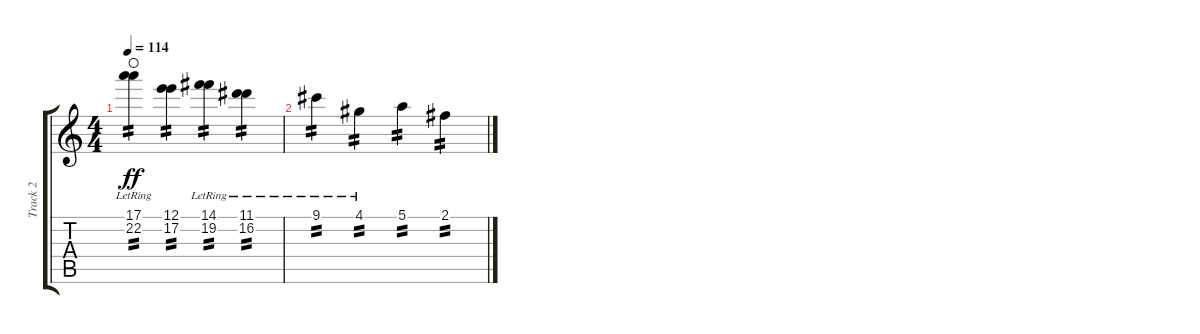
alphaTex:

\track ("Track 2" "Track 2") {instrument synthbass1}
\staff {score tabs}
\tuning (E4 B3 G3 D3 A2 E2) {hide}
\ts (4 4)
\tempo 114
\clef g2
\ks c
(17.1{lr} 22.2).4{tp 2 dy ff waho} (12.1 17.2).4{tp 2} (14.1{lr} 19.2).4{tp 2} (11.1{lr} 16.2).4{tp 2} |
9.1{lr}.4{tp 2} 4.1{lr}.4{tp 2} 5.1.4{tp 2} 2.1.4{tp 2}
